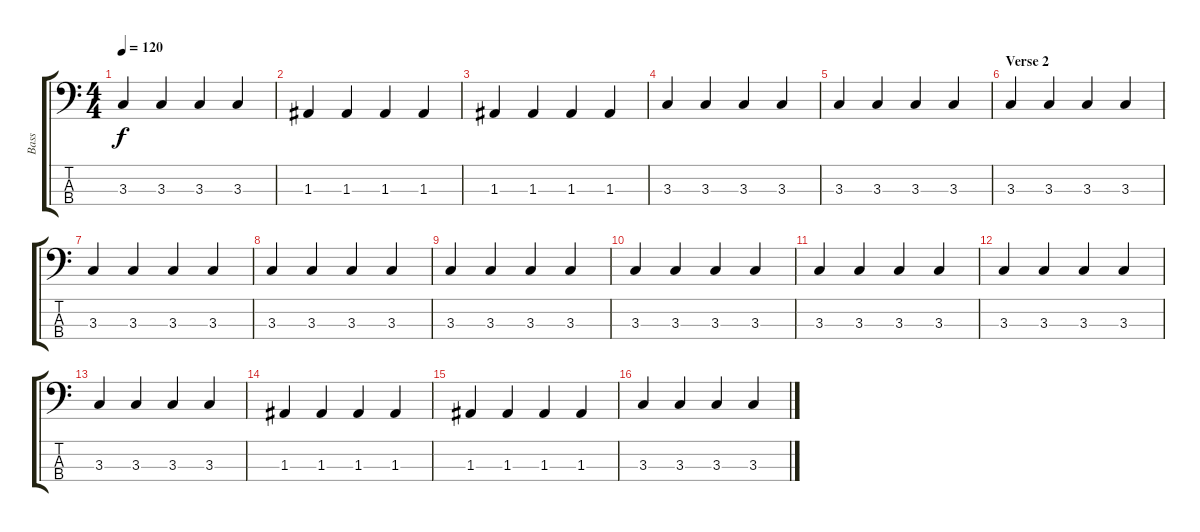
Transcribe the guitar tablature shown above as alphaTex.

\track ("Bass" "Bass") {instrument electricbasspick}
\staff {score tabs}
\tuning (G2 D2 A1 E1) {hide}
\ts (4 4)
\tempo 120
\clef f4
\ks c
3.3.4{dy f} 3.3.4 3.3.4 3.3.4 |
1.3.4 1.3.4 1.3.4 1.3.4 |
1.3.4 1.3.4 1.3.4 1.3.4 |
3.3.4 3.3.4 3.3.4 3.3.4 |
3.3.4 3.3.4 3.3.4 3.3.4 |
\section ("" "Verse 2")
3.3.4 3.3.4 3.3.4 3.3.4 |
3.3.4 3.3.4 3.3.4 3.3.4 |
3.3.4 3.3.4 3.3.4 3.3.4 |
3.3.4 3.3.4 3.3.4 3.3.4 |
3.3.4 3.3.4 3.3.4 3.3.4 |
3.3.4 3.3.4 3.3.4 3.3.4 |
3.3.4 3.3.4 3.3.4 3.3.4 |
3.3.4 3.3.4 3.3.4 3.3.4 |
1.3.4 1.3.4 1.3.4 1.3.4 |
1.3.4 1.3.4 1.3.4 1.3.4 |
3.3.4 3.3.4 3.3.4 3.3.4
